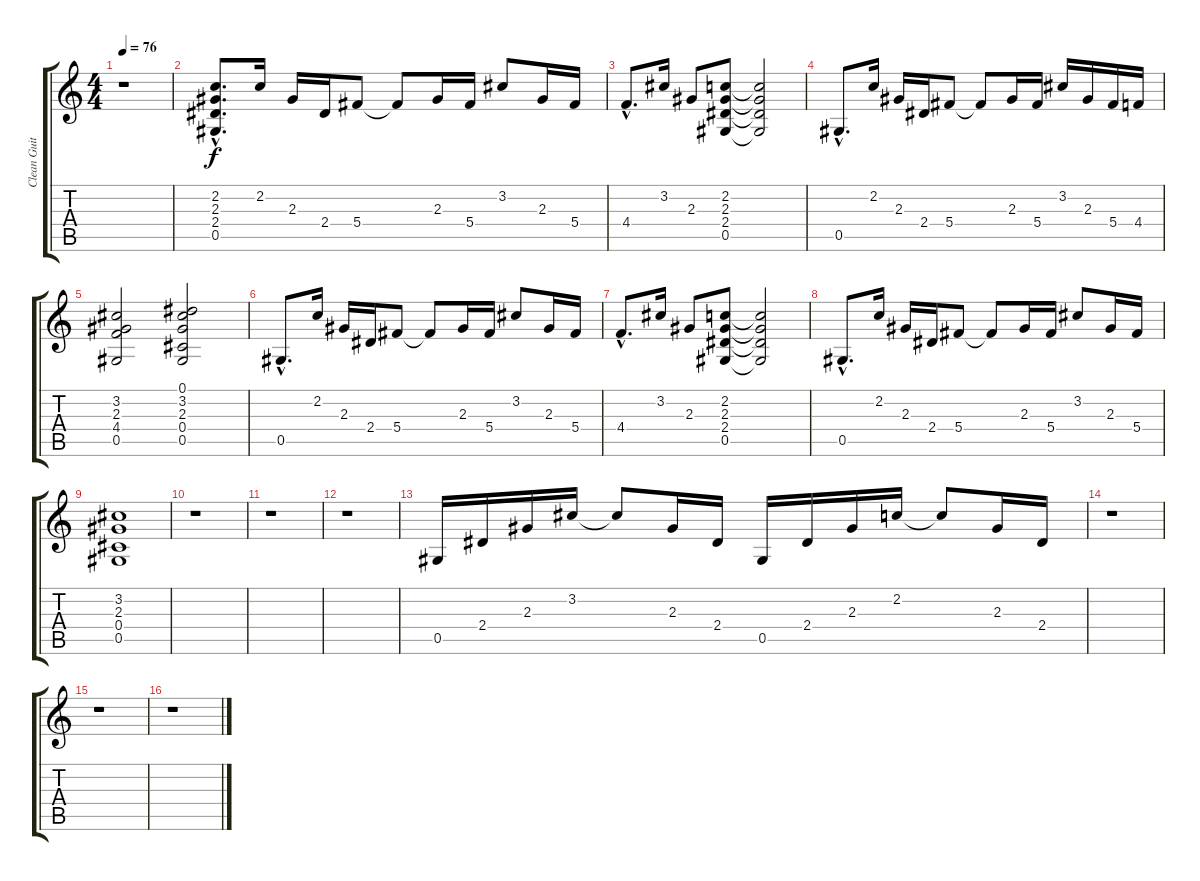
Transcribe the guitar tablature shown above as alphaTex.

\track ("Clean Guitar 2" "Clean Guit") {instrument electricguitarclean}
\staff {score tabs}
\tuning (Eb4 Bb3 Gb3 Db3 Ab2 Eb2) {hide}
\ts (4 4)
\tempo 76
\clef g2
\ks c
r.1{dy f} |
(2.2{hac} 2.3{hac} 2.4{hac} 0.5{hac}).8{d} 2.2.16 2.3.16 2.4.16 5.4.8 5.4{t}.8 2.3.16 5.4.16 3.2.8 2.3.16 5.4.16 |
4.4{hac}.8{d} 3.2.16 2.3.8 (2.2 2.3 2.4 0.5).8 (2.2{t} 2.3{t} 2.4{t} 0.5{t}).2 |
0.5{hac}.8{d} 2.2.16 2.3.16 2.4.16 5.4.8 5.4{t}.8 2.3.16 5.4.16 3.2.16 2.3.16 5.4.16 4.4.16 |
(3.2 2.3 4.4 0.5).2 (0.1 3.2 2.3 0.4 0.5).2 |
0.5{hac}.8{d} 2.2.16 2.3.16 2.4.16 5.4.8 5.4{t}.8 2.3.16 5.4.16 3.2.8 2.3.16 5.4.16 |
4.4{hac}.8{d} 3.2.16 2.3.8 (2.2 2.3 2.4 0.5).8 (2.2{t} 2.3{t} 2.4{t} 0.5{t}).2 |
0.5{hac}.8{d} 2.2.16 2.3.16 2.4.16 5.4.8 5.4{t}.8 2.3.16 5.4.16 3.2.8 2.3.16 5.4.16 |
(3.2 2.3 0.4 0.5).1 |
r.1 |
r.1 |
r.1 |
0.5.16 2.4.16 2.3.16 3.2.16 3.2{t}.8 2.3.16 2.4.16 0.5.16 2.4.16 2.3.16 2.2.16 2.2{t}.8 2.3.16 2.4.16 |
r.1 |
r.1 |
r.1
